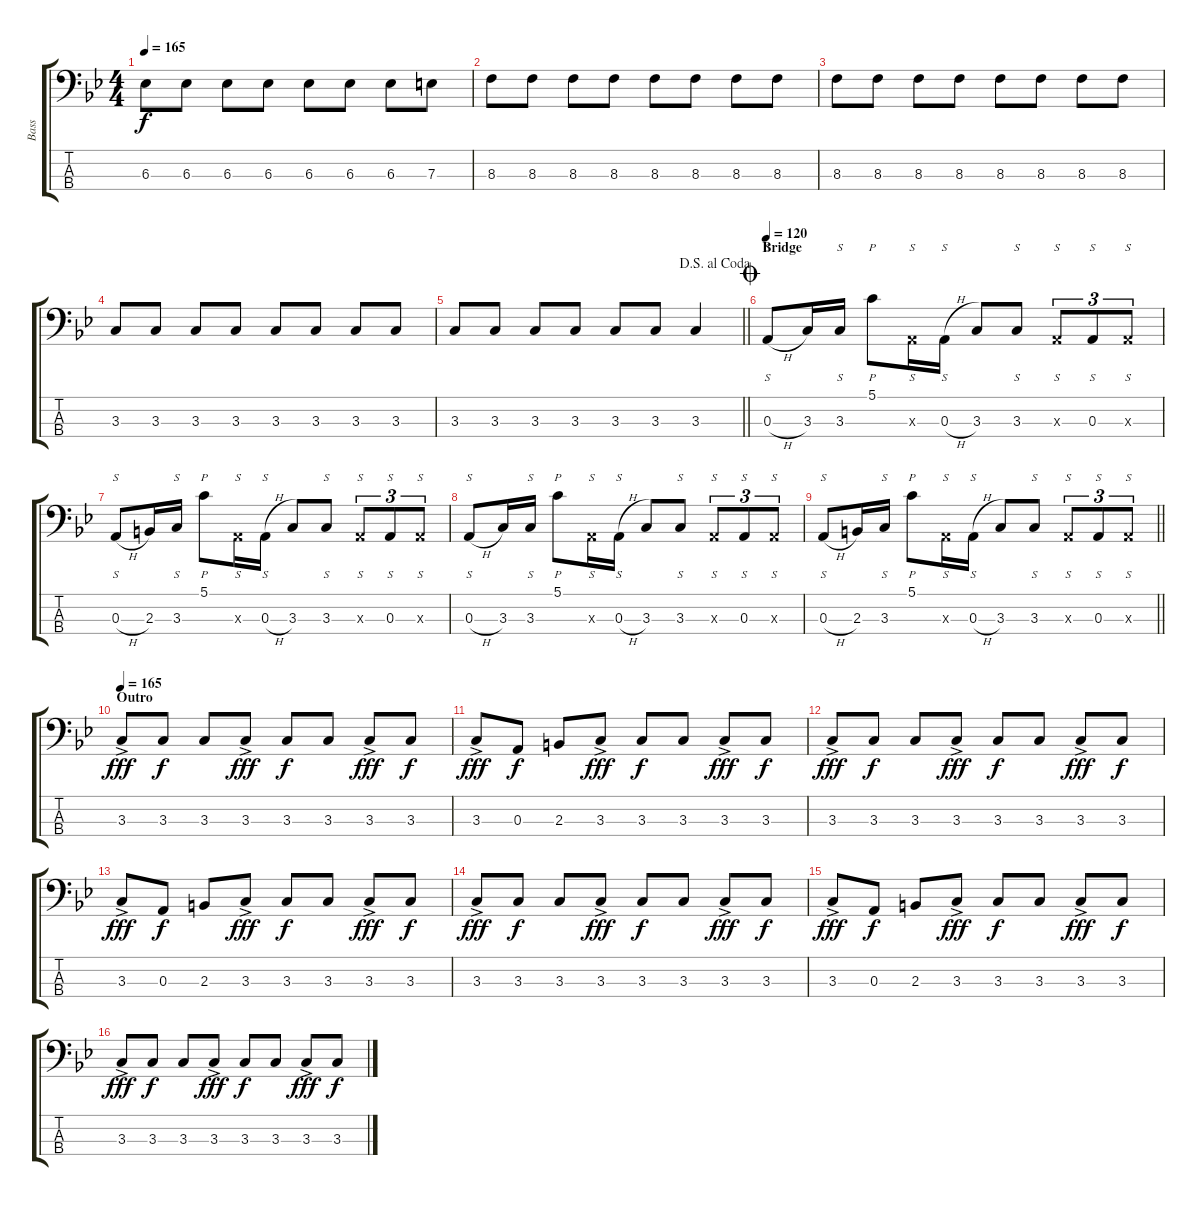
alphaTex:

\track ("Bass" "Bass") {instrument electricbasspick}
\staff {score tabs}
\tuning (G2 D2 A1 E1) {hide}
\ts (4 4)
\tempo 165
\clef f4
\ks bb
6.3.8{dy f} 6.3.8 6.3.8 6.3.8 6.3.8 6.3.8 6.3.8 7.3.8 |
8.3.8 8.3.8 8.3.8 8.3.8 8.3.8 8.3.8 8.3.8 8.3.8 |
8.3.8 8.3.8 8.3.8 8.3.8 8.3.8 8.3.8 8.3.8 8.3.8 |
3.3.8 3.3.8 3.3.8 3.3.8 3.3.8 3.3.8 3.3.8 3.3.8 |
\jump dalsegnoalcoda
\barLineRight lightlight
3.3.8 3.3.8 3.3.8 3.3.8 3.3.8 3.3.8 3.3.4 |
\section ("" "Bridge")
\jump coda
\tempo 120
0.3{h}.8{s instrument slapbass1} 3.3.16 3.3.16{s} 5.1.8{p} 0.3{x}.16{s} 0.3{h}.16{s} 3.3.8 3.3.8{s} 0.3{x}.8{s tu (3 2)} 0.3.8{s tu (3 2)} 0.3{x}.8{s tu (3 2)} |
0.3{h}.8{s} 2.3.16 3.3.16{s} 5.1.8{p} 0.3{x}.16{s} 0.3{h}.16{s} 3.3.8 3.3.8{s} 0.3{x}.8{s tu (3 2)} 0.3.8{s tu (3 2)} 0.3{x}.8{s tu (3 2)} |
0.3{h}.8{s} 3.3.16 3.3.16{s} 5.1.8{p} 0.3{x}.16{s} 0.3{h}.16{s} 3.3.8 3.3.8{s} 0.3{x}.8{s tu (3 2)} 0.3.8{s tu (3 2)} 0.3{x}.8{s tu (3 2)} |
\barLineRight lightlight
0.3{h}.8{s} 2.3.16 3.3.16{s} 5.1.8{p} 0.3{x}.16{s} 0.3{h}.16{s} 3.3.8 3.3.8{s} 0.3{x}.8{s tu (3 2)} 0.3.8{s tu (3 2)} 0.3{x}.8{s tu (3 2)} |
\section ("" "Outro")
\tempo 165
3.3{ac}.8{dy fff} 3.3.8{dy f} 3.3.8 3.3{ac}.8{dy fff} 3.3.8{dy f} 3.3.8 3.3{ac}.8{dy fff} 3.3.8{dy f} |
3.3{ac}.8{dy fff} 0.3.8{dy f} 2.3.8 3.3{ac}.8{dy fff} 3.3.8{dy f} 3.3.8 3.3{ac}.8{dy fff} 3.3.8{dy f} |
3.3{ac}.8{dy fff} 3.3.8{dy f} 3.3.8 3.3{ac}.8{dy fff} 3.3.8{dy f} 3.3.8 3.3{ac}.8{dy fff} 3.3.8{dy f} |
3.3{ac}.8{dy fff} 0.3.8{dy f} 2.3.8 3.3{ac}.8{dy fff} 3.3.8{dy f} 3.3.8 3.3{ac}.8{dy fff} 3.3.8{dy f} |
3.3{ac}.8{dy fff} 3.3.8{dy f} 3.3.8 3.3{ac}.8{dy fff} 3.3.8{dy f} 3.3.8 3.3{ac}.8{dy fff} 3.3.8{dy f} |
3.3{ac}.8{dy fff} 0.3.8{dy f} 2.3.8 3.3{ac}.8{dy fff} 3.3.8{dy f} 3.3.8 3.3{ac}.8{dy fff} 3.3.8{dy f} |
3.3{ac}.8{dy fff} 3.3.8{dy f} 3.3.8 3.3{ac}.8{dy fff} 3.3.8{dy f} 3.3.8 3.3{ac}.8{dy fff} 3.3.8{dy f}
